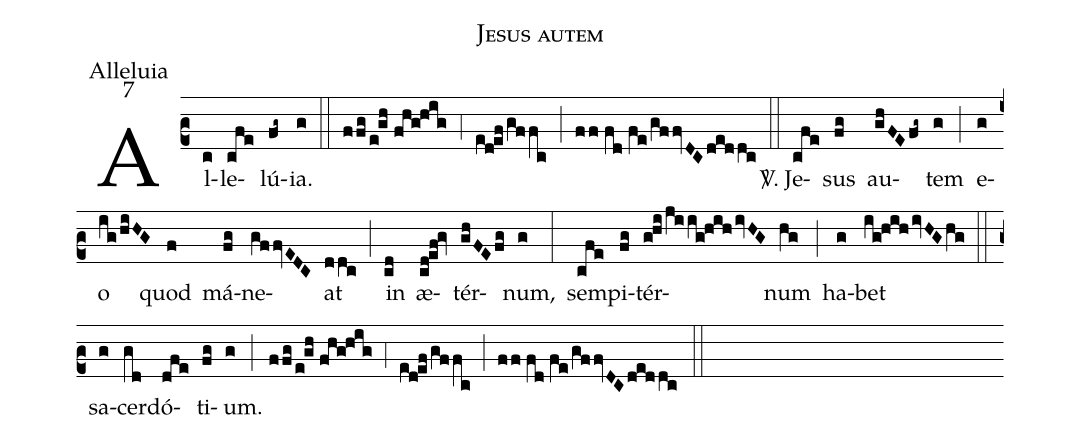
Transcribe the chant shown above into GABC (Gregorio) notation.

name:Jesus autem;
office-part:Alleluia;
mode:7;
%%
(c2) Al(c)le(cfe)lú(fg~)ia.(g) (::)
(ffg/e!gh//fhg!hig) (,4) (ed!ef/gffc) (;) (ff//fd//fe/gffvDC/deddc) (::)

<sp>V/</sp>. Je(cfe)sus(fg) au(ghFE/fg~)tem(g) (;) e(g)o(ig/hiHG) quod(f) má(fg)ne(gffvEDC)at(ddc) (;) in(cd) æ(cd!ef!gv)tér(ghFE/fg)num,(g) (:)
sem(cfe)pi(fg)tér(g!hi/jiig!hih/ivHG)num(hg) (;) ha(g)bet(ig!hih/ivHG/hg) (::)
sa(g)cer(gd)dó(dfe)ti(fg)um.(g) (;) (ffg/e!gh//fhg!hig) (,4) (ed!ef/gffc) (;) (ff//fd//fe/gffvDC/deddc) (::)
